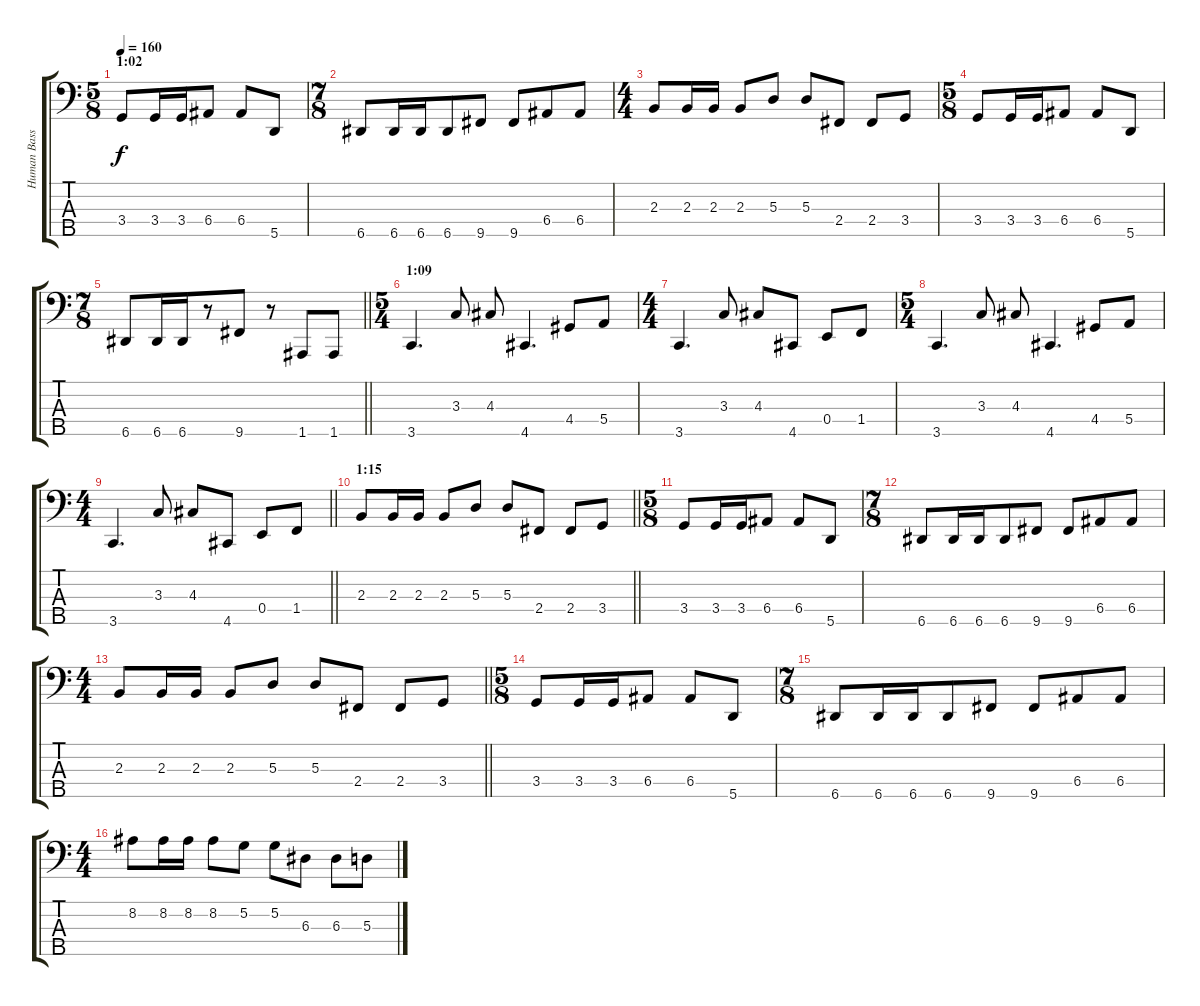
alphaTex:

\track ("Human Bass" "Human Bass") {mute instrument electricbassfinger}
\staff {score tabs}
\tuning (G2 D2 A1 E1 A0) {hide}
\ts (5 8)
\section ("" "1:02")
\tempo 160
\clef f4
\ks c
3.4.8{dy f} 3.4.16 3.4.16 6.4.8 6.4.8 5.5.8 |
\ts (7 8)
6.5.8 6.5.16 6.5.16 6.5.8 9.5.8 9.5.8 6.4.8 6.4.8 |
\ts (4 4)
2.3.8 2.3.16 2.3.16 2.3.8 5.3.8 5.3.8 2.4.8 2.4.8 3.4.8 |
\ts (5 8)
3.4.8 3.4.16 3.4.16 6.4.8 6.4.8 5.5.8 |
\ts (7 8)
\barLineRight lightlight
6.5.8 6.5.16 6.5.16 r.8 9.5.8 r.8 1.5.8 1.5.8 |
\ts (5 4)
\section ("" "1:09")
3.5.4{d} 3.3.8 4.3.8 4.5.4{d} 4.4.8 5.4.8 |
\ts (4 4)
3.5.4{d} 3.3.8 4.3.8 4.5.8 0.4.8 1.4.8 |
\ts (5 4)
3.5.4{d} 3.3.8 4.3.8 4.5.4{d} 4.4.8 5.4.8 |
\ts (4 4)
\barLineRight lightlight
3.5.4{d} 3.3.8 4.3.8 4.5.8 0.4.8 1.4.8 |
\section ("" "1:15")
\barLineRight lightlight
2.3.8 2.3.16 2.3.16 2.3.8 5.3.8 5.3.8 2.4.8 2.4.8 3.4.8 |
\ts (5 8)
3.4.8 3.4.16 3.4.16 6.4.8 6.4.8 5.5.8 |
\ts (7 8)
6.5.8 6.5.16 6.5.16 6.5.8 9.5.8 9.5.8 6.4.8 6.4.8 |
\ts (4 4)
\barLineRight lightlight
2.3.8 2.3.16 2.3.16 2.3.8 5.3.8 5.3.8 2.4.8 2.4.8 3.4.8 |
\ts (5 8)
3.4.8 3.4.16 3.4.16 6.4.8 6.4.8 5.5.8 |
\ts (7 8)
6.5.8 6.5.16 6.5.16 6.5.8 9.5.8 9.5.8 6.4.8 6.4.8 |
\ts (4 4)
8.2.8 8.2.16 8.2.16 8.2.8 5.2.8 5.2.8 6.3.8 6.3.8 5.3.8
